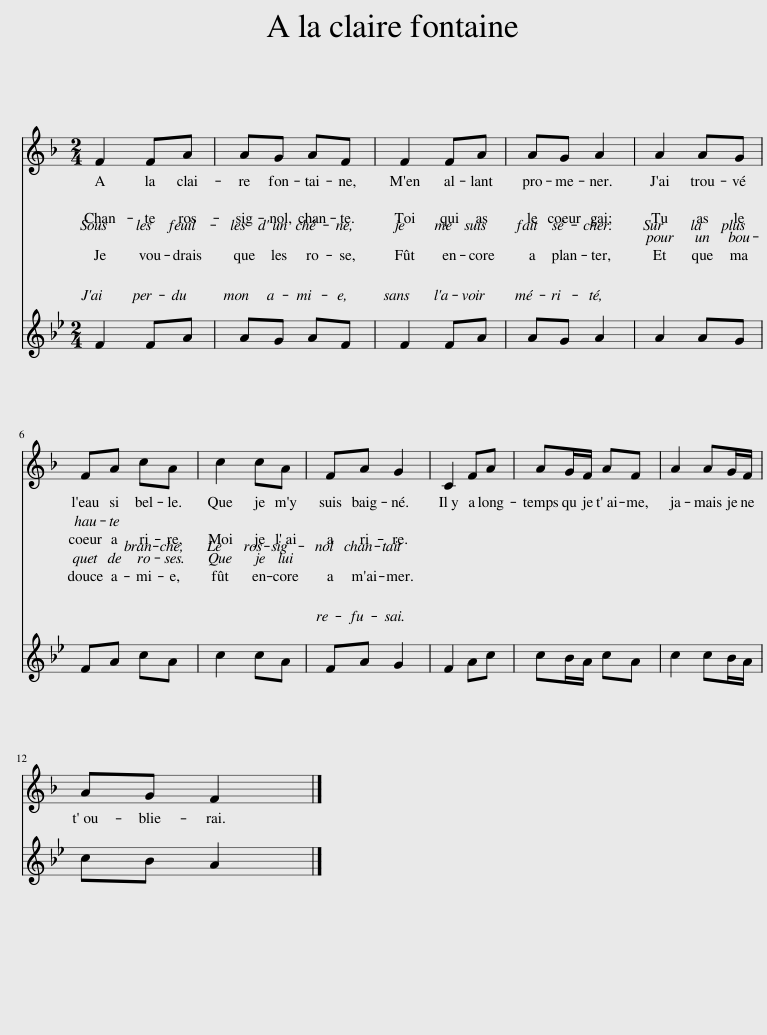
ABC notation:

X:1
%%score 1 2
L:1/8
M:2/4
I:linebreak $
K:F
V:1 treble
V:2 treble
V:1
 F2 FA | AG AF | F2 FA | AG A2 | A2 AG |$ %5
 FA cA | c2 cA | FA G2 | C2 FA | AG/F/ AF | %10
 A2 AG/F/ |$ AG F2 |] %12
V:2
[K:Bb] F2 FA | AG AF | F2 FA | AG A2 | A2 AG |$ %5
 FA cA | c2 cA | FA G2 | F2 Ac | cB/A/ cA | %10
 c2 cB/A/ |$ cB A2 |] %12
